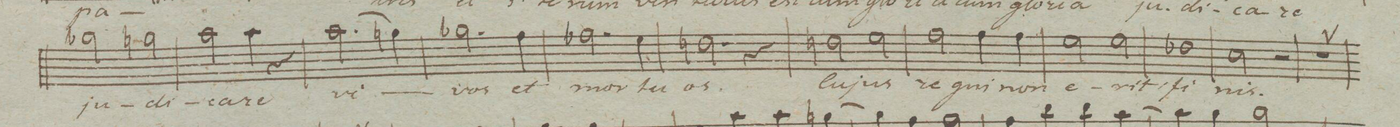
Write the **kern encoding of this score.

**kern	**text	**dynam
*I"Soprano Solo.	*	*
*clefC1	*	*
*k[]	*	*
*met(c|)	*	*
*M2/2	*	*
2ee-X\	ju-	.
2een\	-di-	.
=149	=149	=149
2ff\	-ca-	.
4ff\	-re	.
4r	.	.
=150	=150	=150
(2.ff\	vi-	.
4een\)	.	.
=151	=151	=151
2.ee-X\	-vos	.
4dd\	es	.
=152	=152	=152
2.dd-X\	mor-	.
4cc\	-tu-	.
=153	=153	=153
2.bn\	-os.	.
4r	.	.
=154	=154	=154
2bn\	Cu-	.
2cc\	-jus	.
=155	=155	=155
2dd\	re-	.
4dd\	-gni	.
4dd\	non	.
=156	=156	=156
2cc\	e-	.
2cc\	-rit	.
=157	=157	=157
1b-X\	fi-	.
=158	=158	=158
2a\	-nis.	.
2r	.	.
=159	=159	=159
1r	.	.
=160	=160	=160
*-	*-	*-
